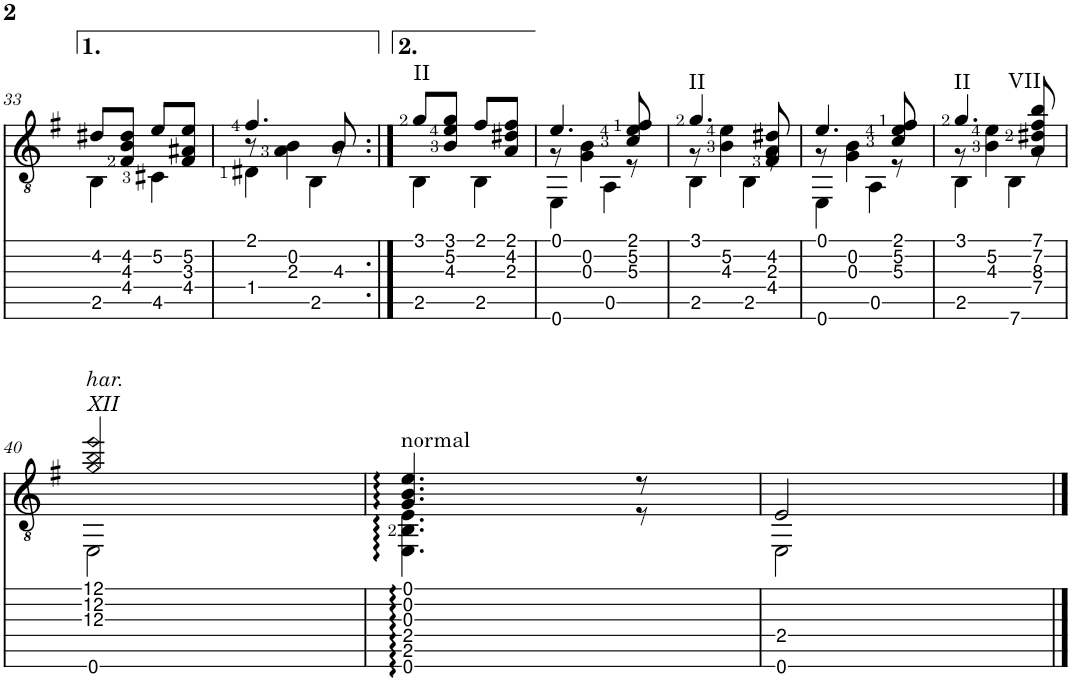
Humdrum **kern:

**kern	**kern
*part1	*part1
*staff2	*staff1
*I"Guitar	*
*I'Guit.	*
!!LO:PB:g=z
*	*clefGv2
*k[f#]	*k[f#]
*e:	*e:
*M2/4	*M2/4
=33	=33
*^	*^
8d#XL	4BB	8d#X/L	4BB\
8F#\ 8B\ 8d#\J	.	8F#/ 8B/ 8d#/J	.
8eL	4C#X	8e/L	4C#X\
8F#\ 8A#X\ 8e\J	.	8F#/ 8A#X/ 8e/J	.
=34	=34	=34	=34
*	*^	*	*^
4.f#	8r	4D#	4.f#/	8r	4D#X\
.	4A 4B	.	.	4A\ 4B\	.
.	.	4BB	.	.	4BB\
8B	8r	.	8B/	8r	.
*	*v	*v	*	*	*
*	*	*	*v	*v
=35:|!	=35:|!	=35:|!	=35:|!
!	!	!LO:TX:a:t=II	!
8gL	4BB	8g/L	4BB\
8B\ 8e\ 8g\J	.	8B/ 8e/ 8g/J	.
8f#L	4BB	8f#/L	4BB\
8A\ 8d#X\ 8f#\J	.	8A/ 8d#X/ 8f#/J	.
=36	=36	=36	=36
*	*^	*	*^
4.e	8r	4EE	4.e/	8r	4EE\
.	4G 4B	.	.	4G\ 4B\	.
.	.	4AA	.	.	4AA\
8c 8e 8f#	8r	.	8c/ 8e/ 8f#/	8r	.
=37	=37	=37	=37	=37	=37
!	!	!	!LO:TX:a:t=II	!	!
4.g	8r	4BB	4.g/	8r	4BB\
.	4B 4e	.	.	4B\ 4e\	.
.	.	4BB	.	.	4BB\
8F# 8A 8d#	8r	.	8F#/ 8A/ 8d#X/	8r	.
=38	=38	=38	=38	=38	=38
4.e	8r	4EE	4.e/	8r	4EE\
.	4G 4B	.	.	4G\ 4B\	.
.	.	4AA	.	.	4AA\
8c 8e 8f#	8r	.	8c/ 8e/ 8f#/	8r	.
=39	=39	=39	=39	=39	=39
!	!	!	!LO:TX:a:t=II	!	!
4.g	8r	4BB	4.g/	8r	4BB\
.	4B 4e	.	.	4B\ 4e\	.
!	!	!	!	!	!LO:TX:a:t=VII
.	.	4BB	.	.	4BB\
8A 8d#X 8f# 8b	8r	.	8A/ 8d#X/ 8f#/ 8b/	8r	.
*	*v	*v	*	*	*
*	*	*	*v	*v
!!LO:LB:g=z
=40	=40	=40	=40
!	!	!LO:TX:a:i:t=har.	!
!	!	!LO:TX:a:t=XII	!
2g 2b 2ee	2EE	2g/ 2b/ 2ee/	2EE\
=41	=41	=41	=41
!	!	!LO:TX:a:t=normal	!
4.G: 4.B: 4.e:	4.EE: 4.BB: 4.E:	4.G/ 4.B/ 4.e/	4.EE\ 4.BB\ 4.E\
8r	8r	8r	8r
=42	=42	=42	=42
2E	2EE	2E/	2EE\
*v	*v	*	*
*	*v	*v
==	==
*-	*-
